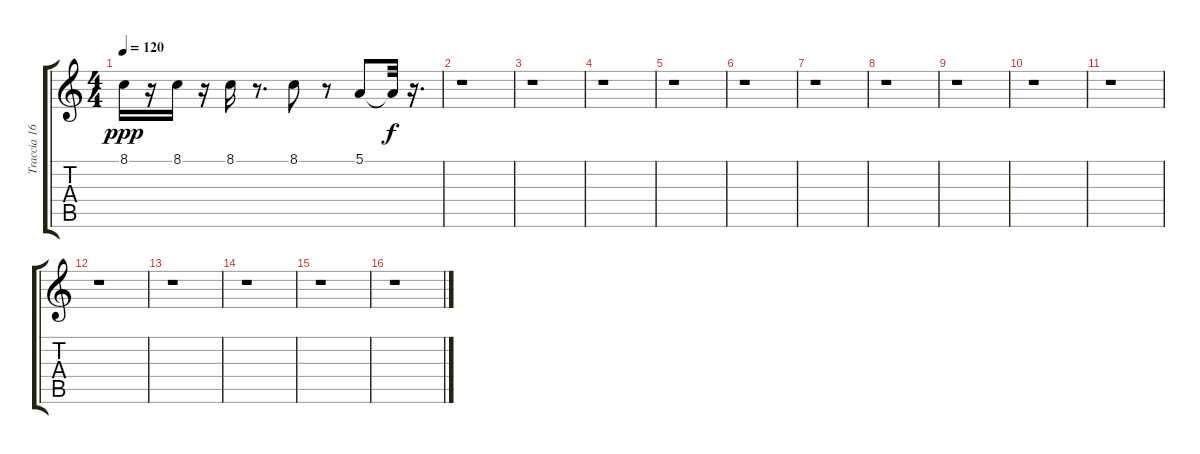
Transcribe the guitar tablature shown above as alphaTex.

\track ("Traccia 16" "Traccia 16") {instrument acousticgrandpiano}
\staff {score tabs}
\tuning (E4 B3 G3 D3 A2 E2) {hide}
\ts (4 4)
\tempo 120
\clef g2
\ks c
8.1.16{dy ppp} r.16 8.1.16 r.16 8.1.16 r.8{d} 8.1.8 r.8 5.1.8 5.1{t}.32{dy f} r.16{d} |
r.1 |
r.1 |
r.1 |
r.1 |
r.1 |
r.1 |
r.1 |
r.1 |
r.1 |
r.1 |
r.1 |
r.1 |
r.1 |
r.1 |
r.1
